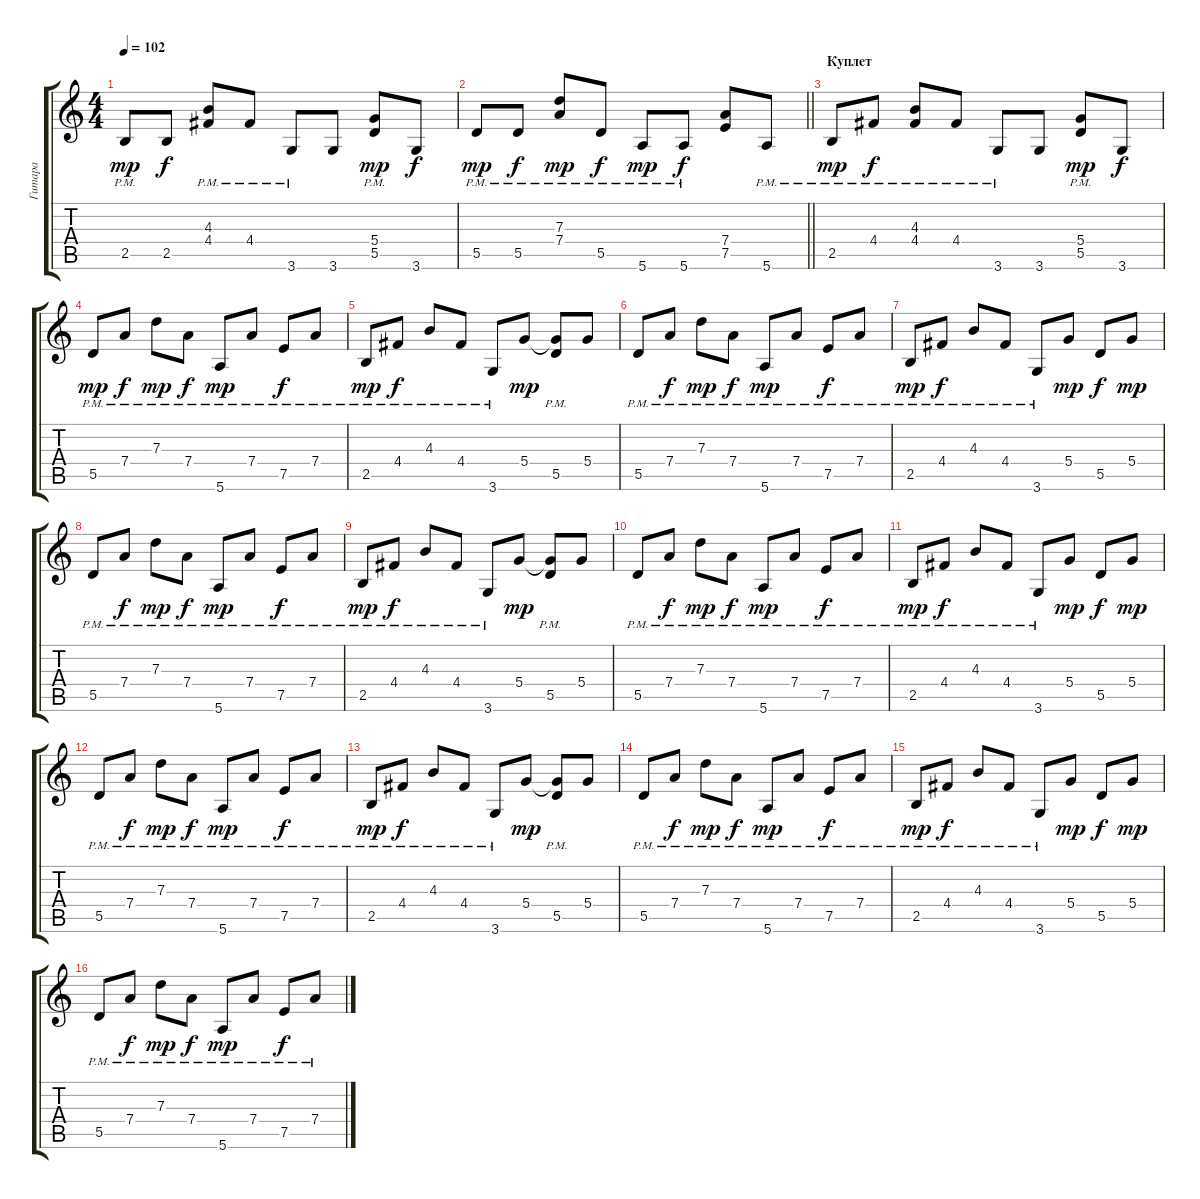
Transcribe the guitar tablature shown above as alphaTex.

\track ("Гитара" "Гитара") {instrument distortionguitar}
\staff {score tabs}
\tuning (E4 B3 G3 D3 A2 E2) {hide}
\ts (4 4)
\tempo 102
\clef g2
\ks c
2.5{pm}.8{dy mp} 2.5.8{dy f} (4.3{pm} 4.4).8 4.4{pm}.8 3.6{pm}.8 3.6.8 (5.4 5.5{pm}).8{dy mp} 3.6.8{dy f} |
\barLineRight lightlight
5.5{pm}.8{dy mp} 5.5{pm}.8{dy f} (7.3{pm} 7.4).8{dy mp} 5.5{pm}.8{dy f} 5.6{pm}.8{dy mp} 5.6{pm}.8{dy f} (7.4 7.5).8 5.6{pm}.8 |
\section ("" "Куплет")
2.5{pm}.8{dy mp} 4.4{pm}.8{dy f} (4.3{pm} 4.4).8 4.4{pm}.8 3.6{pm}.8 3.6.8 (5.4 5.5{pm}).8{dy mp} 3.6.8{dy f} |
5.5{pm}.8{dy mp} 7.4{pm}.8{dy f} 7.3{pm}.8{dy mp} 7.4{pm}.8{dy f} 5.6{pm}.8{dy mp} 7.4{pm}.8 7.5{pm}.8{dy f} 7.4{pm}.8 |
2.5{pm}.8{dy mp} 4.4{pm}.8{dy f} 4.3{pm}.8 4.4{pm}.8 3.6{pm}.8 5.4.8{dy mp} (5.4{t} 5.5{pm}).8 5.4.8 |
5.5{pm}.8 7.4{pm}.8{dy f} 7.3{pm}.8{dy mp} 7.4{pm}.8{dy f} 5.6{pm}.8{dy mp} 7.4{pm}.8 7.5{pm}.8{dy f} 7.4{pm}.8 |
2.5{pm}.8{dy mp} 4.4{pm}.8{dy f} 4.3{pm}.8 4.4{pm}.8 3.6{pm}.8 5.4.8{dy mp} 5.5.8{dy f} 5.4.8{dy mp} |
5.5{pm}.8 7.4{pm}.8{dy f} 7.3{pm}.8{dy mp} 7.4{pm}.8{dy f} 5.6{pm}.8{dy mp} 7.4{pm}.8 7.5{pm}.8{dy f} 7.4{pm}.8 |
2.5{pm}.8{dy mp} 4.4{pm}.8{dy f} 4.3{pm}.8 4.4{pm}.8 3.6{pm}.8 5.4.8{dy mp} (5.4{t} 5.5{pm}).8 5.4.8 |
5.5{pm}.8 7.4{pm}.8{dy f} 7.3{pm}.8{dy mp} 7.4{pm}.8{dy f} 5.6{pm}.8{dy mp} 7.4{pm}.8 7.5{pm}.8{dy f} 7.4{pm}.8 |
2.5{pm}.8{dy mp} 4.4{pm}.8{dy f} 4.3{pm}.8 4.4{pm}.8 3.6{pm}.8 5.4.8{dy mp} 5.5.8{dy f} 5.4.8{dy mp} |
5.5{pm}.8 7.4{pm}.8{dy f} 7.3{pm}.8{dy mp} 7.4{pm}.8{dy f} 5.6{pm}.8{dy mp} 7.4{pm}.8 7.5{pm}.8{dy f} 7.4{pm}.8 |
2.5{pm}.8{dy mp} 4.4{pm}.8{dy f} 4.3{pm}.8 4.4{pm}.8 3.6{pm}.8 5.4.8{dy mp} (5.4{t} 5.5{pm}).8 5.4.8 |
5.5{pm}.8 7.4{pm}.8{dy f} 7.3{pm}.8{dy mp} 7.4{pm}.8{dy f} 5.6{pm}.8{dy mp} 7.4{pm}.8 7.5{pm}.8{dy f} 7.4{pm}.8 |
2.5{pm}.8{dy mp} 4.4{pm}.8{dy f} 4.3{pm}.8 4.4{pm}.8 3.6{pm}.8 5.4.8{dy mp} 5.5.8{dy f} 5.4.8{dy mp} |
5.5{pm}.8 7.4{pm}.8{dy f} 7.3{pm}.8{dy mp} 7.4{pm}.8{dy f} 5.6{pm}.8{dy mp} 7.4{pm}.8 7.5{pm}.8{dy f} 7.4{pm}.8
